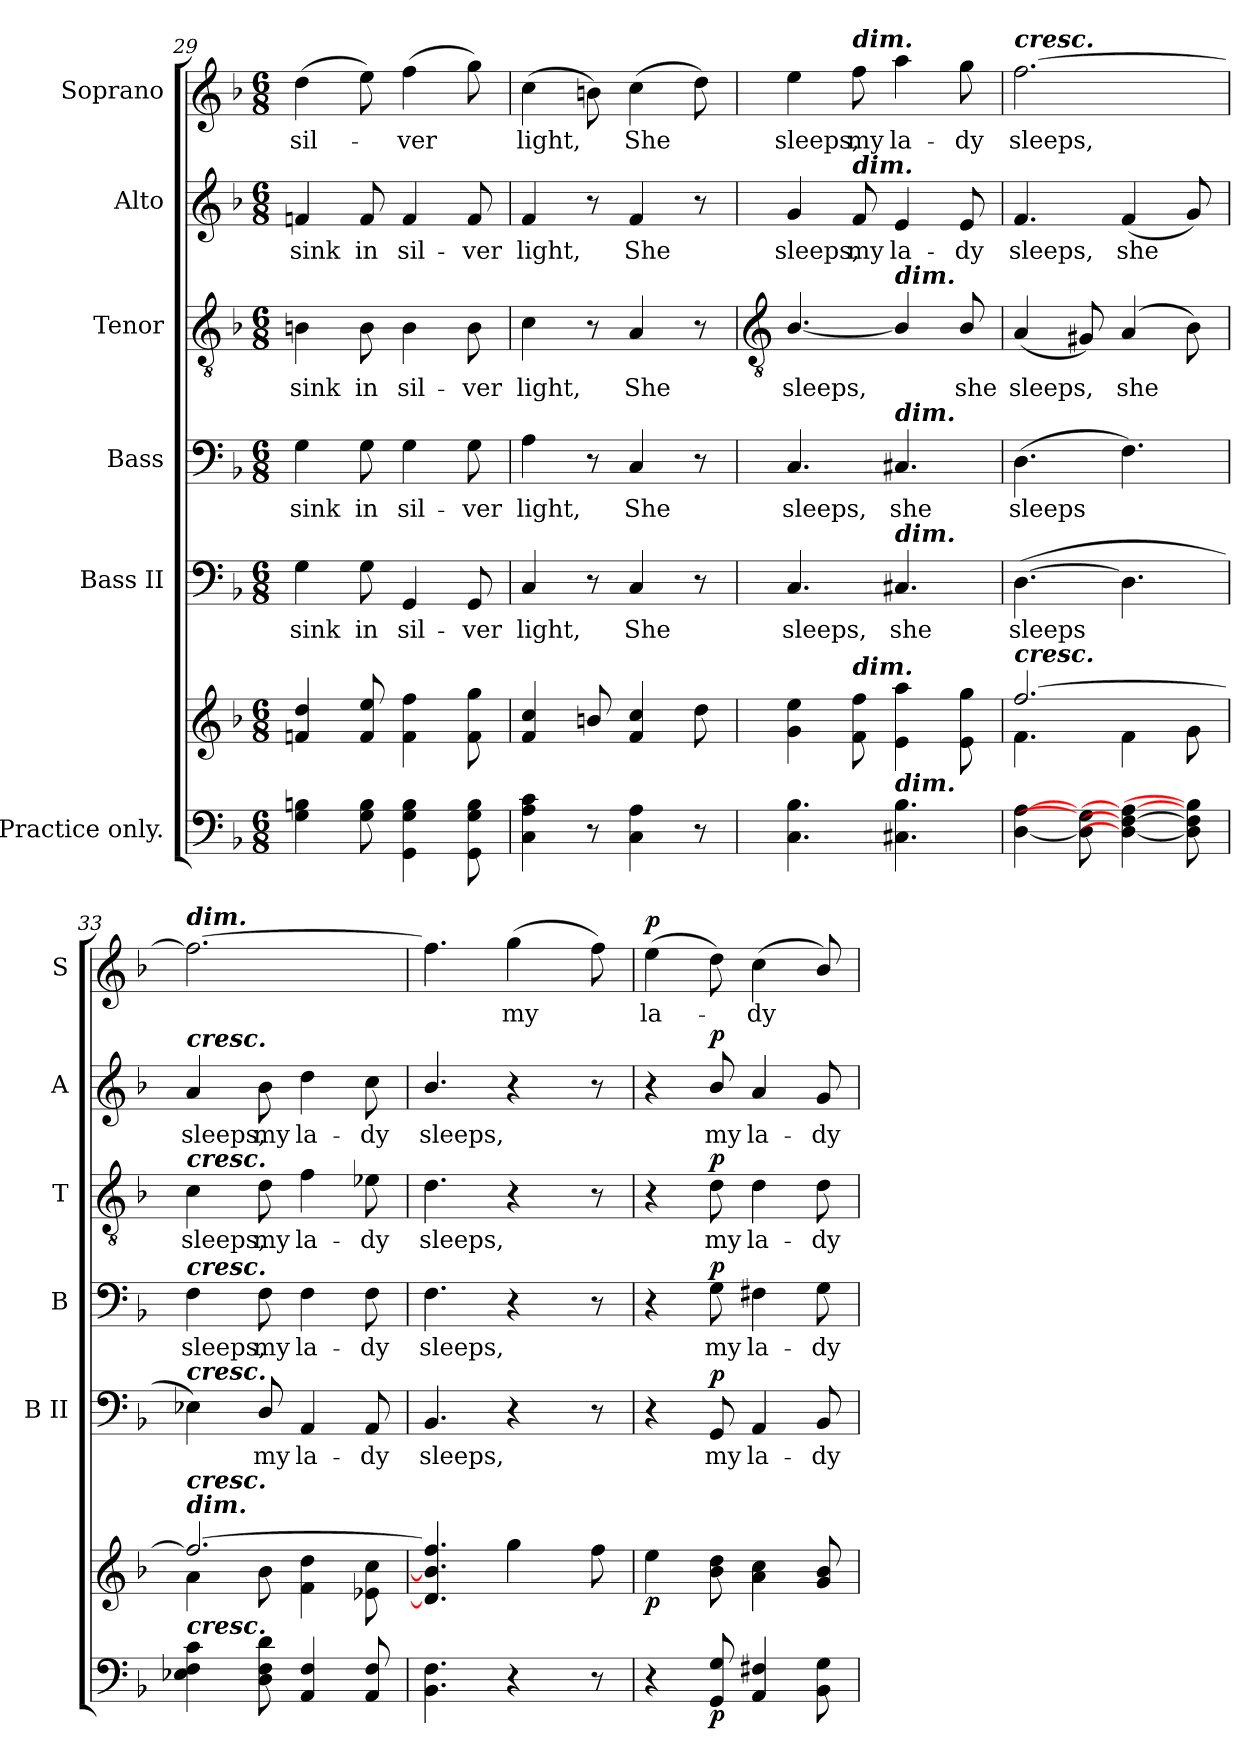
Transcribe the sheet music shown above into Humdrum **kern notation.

**kern	**kern	**dynam	**kern	**text	**dynam	**kern	**text	**dynam	**kern	**text	**dynam	**kern	**text	**dynam	**kern	**text	**dynam
*part6	*part6	*part6	*part5	*part5	*part5	*part4	*part4	*part4	*part3	*part3	*part3	*part2	*part2	*part2	*part1	*part1	*part1
*staff7	*staff6	*staff6/7	*staff5	*staff5	*staff5	*staff4	*staff4	*staff4	*staff3	*staff3	*staff3	*staff2	*staff2	*staff2	*staff1	*staff1	*staff1
*I"Practice only.	*	*	*I"Bass II	*	*	*I"Bass	*	*	*I"Tenor	*	*	*I"Alto	*	*	*I"Soprano	*	*
*	*	*	*I'B II	*	*	*I'B	*	*	*I'T	*	*	*I'A	*	*	*I'S	*	*
*clefF4	*clefG2	*	*clefF4	*	*	*clefF4	*	*	*clefGv2	*	*	*clefG2	*	*	*clefG2	*	*
*k[b-]	*k[b-]	*	*k[b-]	*	*	*k[b-]	*	*	*k[b-]	*	*	*k[b-]	*	*	*k[b-]	*	*
*F:	*F:	*	*F:	*	*	*F:	*	*	*F:	*	*	*F:	*	*	*F:	*	*
*M6/8	*M6/8	*	*M6/8	*	*	*M6/8	*	*	*M6/8	*	*	*M6/8	*	*	*M6/8	*	*
=29	=29	=29	=29	=29	=29	=29	=29	=29	=29	=29	=29	=29	=29	=29	=29	=29	=29
*	*^	*	*	*	*	*	*	*	*	*	*	*	*	*	*	*	*
!	!	!LO:N:vis=1	!	!	!LO:LY:b	!	!	!LO:LY:b	!	!	!LO:LY:b	!	!	!LO:LY:b	!	!	!LO:LY:b	!
4G 4Bn	4fn/ 4dd/	2.ryy	.	4G	sink	.	4G	sink	.	4Bn	sink	.	4fn	sink	.	(>4dd	sil-	.
!	!	!	!	!	!LO:LY:b	!	!	!LO:LY:b	!	!	!LO:LY:b	!	!	!LO:LY:b	!	!	!	!
8G 8B	8f/ 8ee/	.	.	8G	in	.	8G	in	.	8B	in	.	8f	in	.	8ee)	.	.
!	!	!	!	!	!LO:LY:b	!	!	!LO:LY:b	!	!	!LO:LY:b	!	!	!LO:LY:b	!	!	!LO:LY:b	!
4GG 4G 4B	4f\ 4ff\	.	.	4GG	sil-	.	4G	sil-	.	4B	sil-	.	4f	sil-	.	(>4ff	ver	.
!	!	!	!	!	!LO:LY:b	!	!	!LO:LY:b	!	!	!LO:LY:b	!	!	!LO:LY:b	!	!	!	!
8GG 8G 8B	8f\ 8gg\	.	.	8GG	-ver	.	8G	-ver	.	8B	-ver	.	8f	-ver	.	8gg)	.	.
=30	=30	=30	=30	=30	=30	=30	=30	=30	=30	=30	=30	=30	=30	=30	=30	=30	=30	=30
!	!	!LO:N:vis=1	!	!	!LO:LY:b	!	!	!LO:LY:b	!	!	!LO:LY:b	!	!	!LO:LY:b	!	!	!LO:LY:b	!
4C 4A 4c	4f/ 4cc/	2.ryy	.	4C	light,	.	4A	light,	.	4c	light,	.	4f	light,	.	(<4cc	light,	.
8r	8bn/	.	.	8r	.	.	8r	.	.	8r	.	.	8r	.	.	8bn)	.	.
!	!	!	!	!	!LO:LY:b	!	!	!LO:LY:b	!	!	!LO:LY:b	!	!	!LO:LY:b	!	!	!LO:LY:b	!
4C 4A	4f/ 4cc/	.	.	4C	She	.	4C	She	.	4A	She	.	4f	She	.	(>4cc	She	.
8r	8dd\	.	.	8r	.	.	8r	.	.	8r	.	.	8r	.	.	8dd)	.	.
!!LO:LB:g=z
=31	=31	=31	=31	=31	=31	=31	=31	=31	=31	=31	=31	=31	=31	=31	=31	=31	=31	=31
*	*	*	*	*	*	*	*	*	*	*clefGv2	*	*	*	*	*	*	*	*
!	!	!LO:N:vis=1	!	!	!LO:LY:b	!	!	!LO:LY:b	!	!	!LO:LY:b	!	!	!LO:LY:b	!	!	!LO:LY:b	!
4.C 4.B-	4g\ 4ee\	2.ryy	.	4.C	sleeps,	.	4.C	sleeps,	.	[4.B-/	sleeps,	.	4g	sleeps,	.	4ee	sleeps,	.
!	!	!	!	!	!	!	!	!	!	!	!	!	!	!	!	!LO:TX:a:Bi:t=dim.	!	!
!	!	!	!	!	!	!	!	!	!	!	!	!	!LO:TX:a:Bi:t=dim.	!	!	!	!	!
!	!LO:TX:a:Bi:t=dim.	!	!	!	!	!	!	!	!	!	!	!	!	!	!	!	!	!
!	!	!	!	!	!	!	!	!	!	!	!	!	!	!LO:LY:b	!	!	!LO:LY:b	!
.	8f\ 8ff\	.	.	.	.	.	.	.	.	.	.	.	8f	my	.	8ff	my	.
!	!	!	!	!	!	!	!	!	!	!LO:TX:a:Bi:t=dim.	!	!	!	!	!	!	!	!
!	!	!	!	!	!	!	!LO:TX:a:Bi:t=dim.	!	!	!	!	!	!	!	!	!	!	!
!	!	!	!	!LO:TX:a:Bi:t=dim.	!	!	!	!	!	!	!	!	!	!	!	!	!	!
!LO:TX:a:Bi:t=dim.	!	!	!	!	!	!	!	!	!	!	!	!	!	!	!	!	!	!
!	!	!	!	!	!LO:LY:b	!	!	!LO:LY:b	!	!	!	!	!	!LO:LY:b	!	!	!LO:LY:b	!
4.C#X 4.B-	4e\ 4aa\	.	.	4.C#X	she	.	4.C#X	she	.	4B-/]	.	.	4e	la-	.	4aa	la-	.
!	!	!	!	!	!	!	!	!	!	!	!LO:LY:b	!	!	!LO:LY:b	!	!	!LO:LY:b	!
.	8e\ 8gg\	.	.	.	.	.	.	.	.	8B-/	she	.	8e	-dy	.	8gg	-dy	.
=32	=32	=32	=32	=32	=32	=32	=32	=32	=32	=32	=32	=32	=32	=32	=32	=32	=32	=32
!	!	!	!	!	!	!	!	!	!	!	!	!	!	!	!	!LO:TX:a:Bi:t=cresc.	!	!
!	!LO:TX:a:Bi:t=cresc.	!	!	!	!	!	!	!	!	!	!	!	!	!	!	!	!	!
!	!	!	!	!	!LO:LY:b	!	!	!LO:LY:b	!	!	!LO:LY:b	!	!	!LO:LY:b	!	!	!LO:LY:b	!
[4D [4A	[2.ff/	4.f\	.	(>[4.D	sleeps	.	(>4.D	sleeps	.	(<4A	sleeps,	.	4.f	sleeps,	.	[2.ff	sleeps,	.
8D] 8G#]	.	.	.	.	.	.	.	.	.	8G#X)	.	.	.	.	.	.	.	.
!	!	!	!	!	!	!	!	!	!	!	!LO:LY:b	!	!	!LO:LY:b	!	!	!	!
4D_ 4F_ 4A_	.	4f\	.	4.D]	.	.	4.F)	.	.	(<4A	she	.	(<4f	she	.	.	.	.
8D] 8F] 8B-]	.	8g\	.	.	.	.	.	.	.	8B-)	.	.	8g)	.	.	.	.	.
=33	=33	=33	=33	=33	=33	=33	=33	=33	=33	=33	=33	=33	=33	=33	=33	=33	=33	=33
!	!	!	!	!	!	!	!	!	!	!	!	!	!	!	!	!LO:TX:a:Bi:t=dim.	!	!
!	!	!	!	!	!	!	!	!	!	!	!	!	!LO:TX:a:Bi:t=cresc.	!	!	!	!	!
!	!	!	!	!	!	!	!	!	!	!LO:TX:a:Bi:t=cresc.	!	!	!	!	!	!	!	!
!	!	!	!	!	!	!	!LO:TX:a:Bi:t=cresc.	!	!	!	!	!	!	!	!	!	!	!
!	!	!	!	!LO:TX:a:Bi:t=cresc.	!	!	!	!	!	!	!	!	!	!	!	!	!	!
!	!LO:TX:a:Bi:t=dim.	!	!	!	!	!	!	!	!	!	!	!	!	!	!	!	!	!
!	!LO:TX:a:Bi:t=cresc.	!	!	!	!	!	!	!	!	!	!	!	!	!	!	!	!	!
!LO:TX:a:Bi:t=cresc.	!	!	!	!	!	!	!	!	!	!	!	!	!	!	!	!	!	!
!	!	!	!	!	!	!	!	!LO:LY:b	!	!	!LO:LY:b	!	!	!LO:LY:b	!	!	!	!
4E-X 4F 4c	2.ff/_	4a\	.	4E-X)	.	.	4F	sleeps,	.	4c	sleeps,	.	4a	sleeps,	.	2.ff_	.	.
!	!	!	!	!	!LO:LY:b	!	!	!LO:LY:b	!	!	!LO:LY:b	!	!	!LO:LY:b	!	!	!	!
8D 8F 8d	.	8b-\	.	8D/	my	.	8F	my	.	8d	my	.	8b-	my	.	.	.	.
!	!	!	!	!	!LO:LY:b	!	!	!LO:LY:b	!	!	!LO:LY:b	!	!	!LO:LY:b	!	!	!	!
4AA 4F	.	4f\ 4dd\	.	4AA	la-	.	4F	la-	.	4f	la-	.	4dd	la-	.	.	.	.
!	!	!	!	!	!LO:LY:b	!	!	!LO:LY:b	!	!	!LO:LY:b	!	!	!LO:LY:b	!	!	!	!
8AA 8F	.	8e-X\ 8cc\	.	8AA	-dy	.	8F	-dy	.	8e-X	-dy	.	8cc	-dy	.	.	.	.
=34	=34	=34	=34	=34	=34	=34	=34	=34	=34	=34	=34	=34	=34	=34	=34	=34	=34	=34
!	!	!	!	!	!LO:LY:b	!	!	!LO:LY:b	!	!	!LO:LY:b	!	!	!LO:LY:b	!	!	!	!
4.BB- 4.F	4.d/] 4.b-/] 4.ff/]	2ryy	.	4.BB-	sleeps,	.	4.F	sleeps,	.	4.d	sleeps,	.	4.b-/	sleeps,	.	4.ff]	.	.
!	!	!	!	!	!	!	!	!	!	!	!	!	!	!	!	!	!LO:LY:b	!
4r	4gg\	.	.	4r	.	.	4r	.	.	4r	.	.	4r	.	.	(>4gg	my	.
.	.	8ryy	.	.	.	.	.	.	.	.	.	.	.	.	.	.	.	.
8r	8ff\	8ryy	.	8r	.	.	8r	.	.	8r	.	.	8r	.	.	8ff)	.	.
=35	=35	=35	=35	=35	=35	=35	=35	=35	=35	=35	=35	=35	=35	=35	=35	=35	=35	=35
!	!	!	!LO:DY:b	!	!	!	!	!	!	!	!	!	!	!	!	!	!LO:LY:b	!LO:DY:b
4r	4ee\	2.ryy	p	4r	.	.	4r	.	.	4r	.	.	4r	.	.	(>4ee	la-	p
!	!	!	!LO:DY:b=2	!	!LO:LY:b	!LO:DY:b	!	!LO:LY:b	!LO:DY:b	!	!LO:LY:b	!LO:DY:b	!	!LO:LY:b	!LO:DY:b	!	!	!
8GG 8G	8b-\ 8dd\	.	p	8GG	my	p	8G	my	p	8d	my	p	8b-/	my	p	8dd)	.	.
!	!	!	!	!	!LO:LY:b	!	!	!LO:LY:b	!	!	!LO:LY:b	!	!	!LO:LY:b	!	!	!LO:LY:b	!
4AA 4F#X	4a\ 4cc\	.	.	4AA	la-	.	4F#X	la-	.	4d	la-	.	4a	la-	.	(<4cc	dy	.
!	!	!	!	!	!LO:LY:b	!	!	!LO:LY:b	!	!	!LO:LY:b	!	!	!LO:LY:b	!	!	!	!
8BB- 8G	8g/ 8b-/	.	.	8BB-	-dy	.	8G	-dy	.	8d	-dy	.	8g	-dy	.	8b-/)	.	.
*	*v	*v	*	*	*	*	*	*	*	*	*	*	*	*	*	*	*	*
=	=	=	=	=	=	=	=	=	=	=	=	=	=	=	=	=	=
*-	*-	*-	*-	*-	*-	*-	*-	*-	*-	*-	*-	*-	*-	*-	*-	*-	*-
